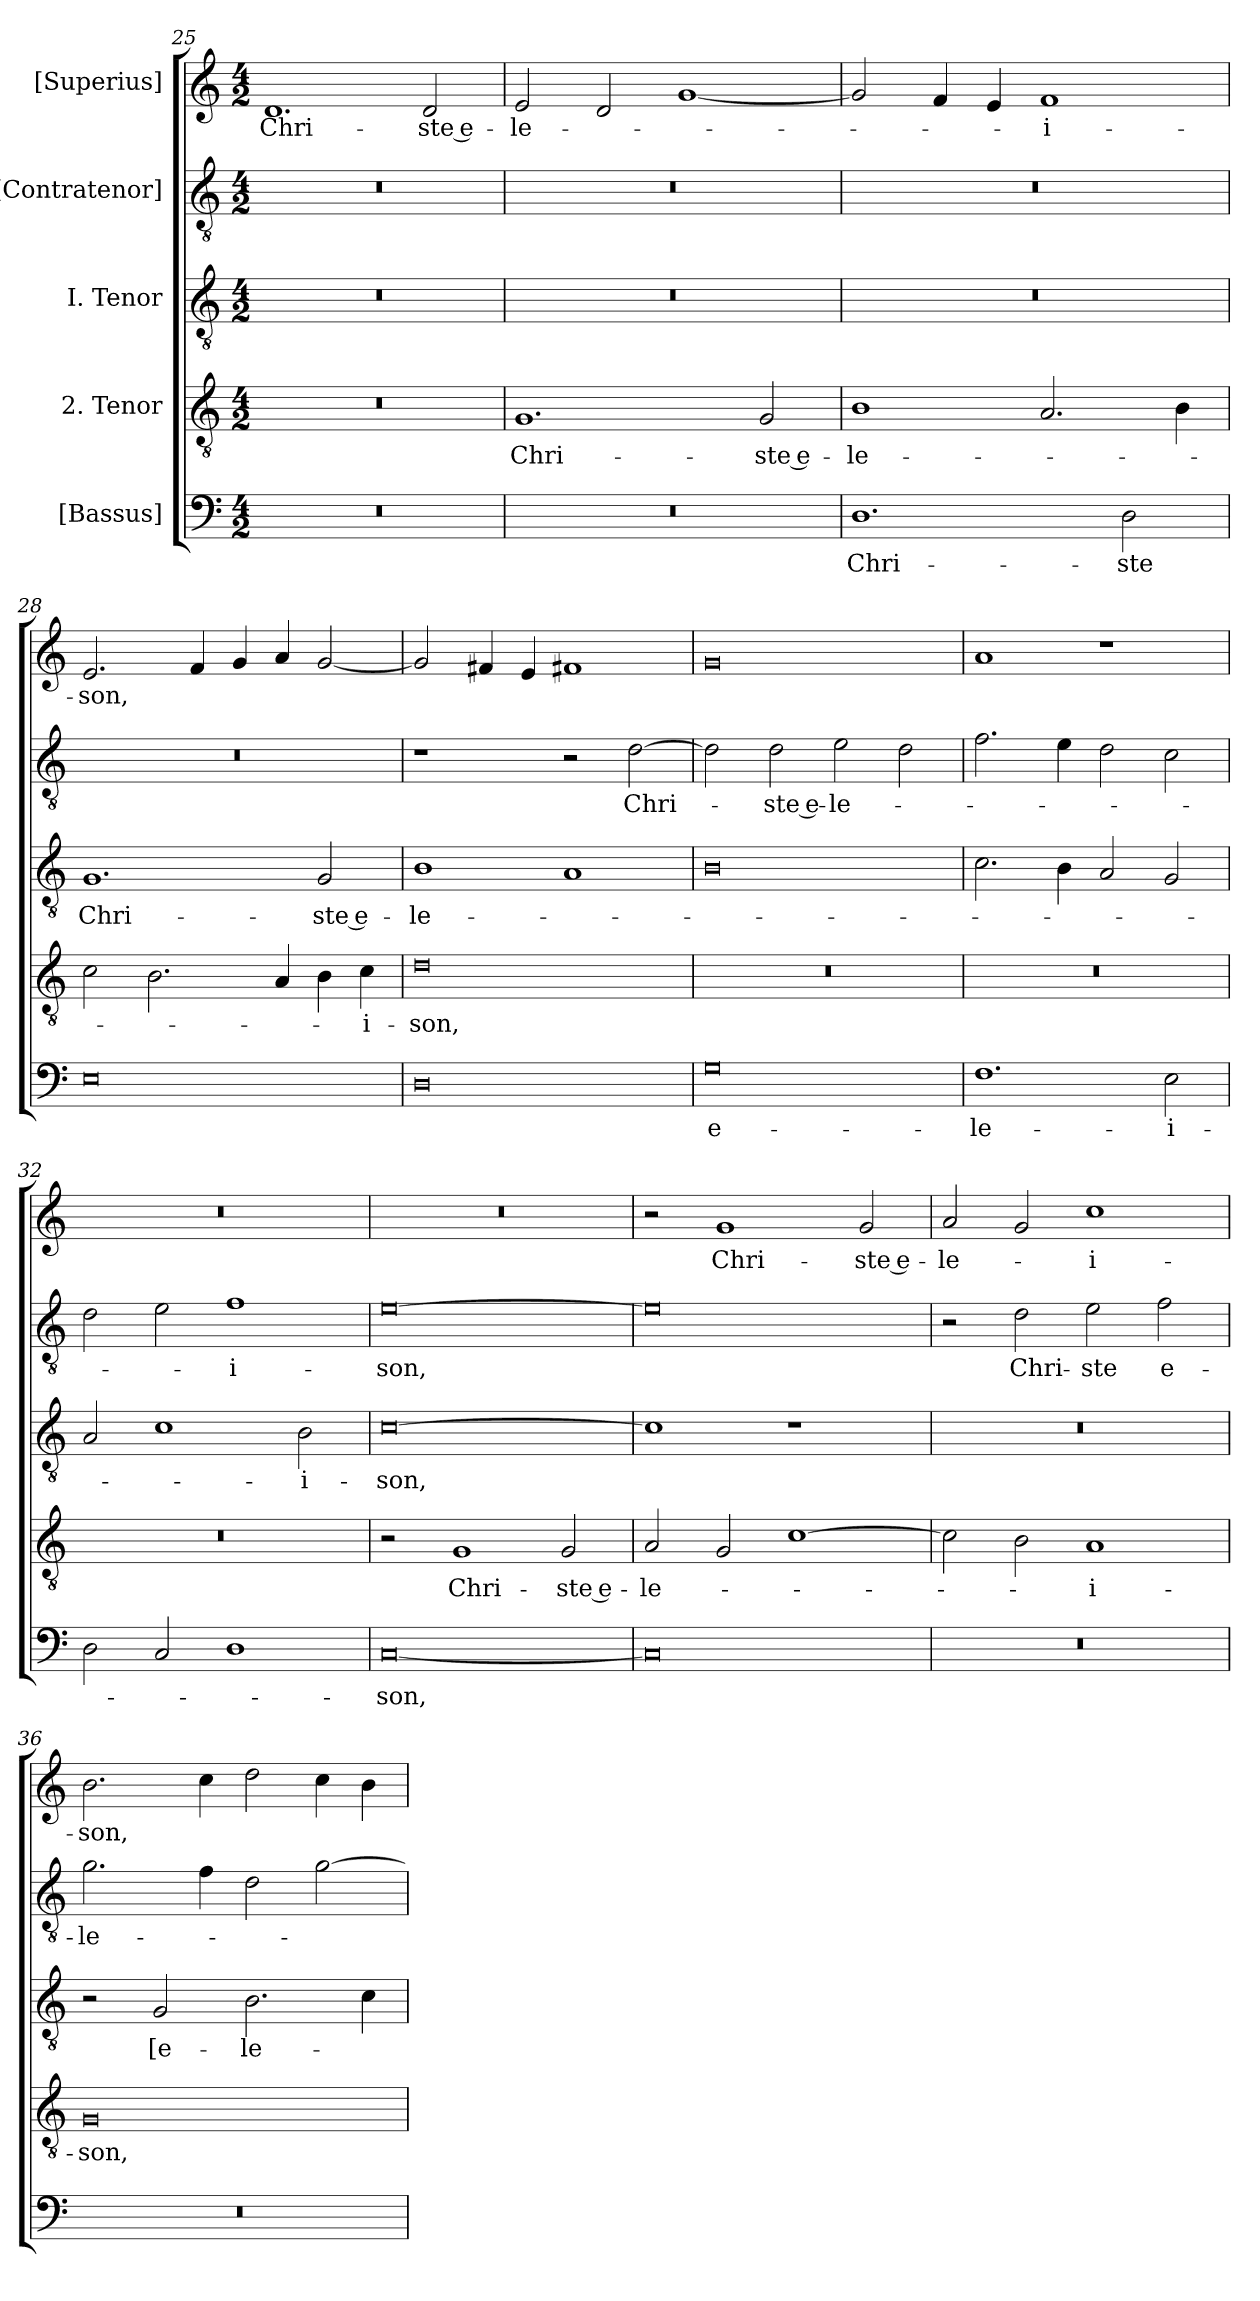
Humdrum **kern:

**kern	**text	**kern	**text	**kern	**text	**kern	**text	**kern	**text
*part5	*part5	*part4	*part4	*part3	*part3	*part2	*part2	*part1	*part1
*staff5	*staff5	*staff4	*staff4	*staff3	*staff3	*staff2	*staff2	*staff1	*staff1
*I"[Bassus]	*	*I"2. Tenor	*	*I"I. Tenor	*	*I"[Contratenor]	*	*I"[Superius]	*
*clefF4	*	*clefGv2	*	*clefGv2	*	*clefGv2	*	*clefG2	*
*k[]	*	*k[]	*	*k[]	*	*k[]	*	*k[]	*
*M4/2	*	*M4/2	*	*M4/2	*	*M4/2	*	*M4/2	*
=25	=25	=25	=25	=25	=25	=25	=25	=25	=25
0r	.	0r	.	0r	.	0r	.	1.d/	Chri-
.	.	.	.	.	.	.	.	2d/	-ste e-
=26	=26	=26	=26	=26	=26	=26	=26	=26	=26
0r	.	1.G/	Chri-	0r	.	0r	.	2e/	-le-
.	.	.	.	.	.	.	.	2d/	.
.	.	.	.	.	.	.	.	[1g/	.
.	.	2G/	-ste e-	.	.	.	.	.	.
=27	=27	=27	=27	=27	=27	=27	=27	=27	=27
1.D\	Chri-	1B\	-le-	0r	.	0r	.	2g/]	.
.	.	.	.	.	.	.	.	4f/	.
.	.	.	.	.	.	.	.	4e/	.
.	.	2.A/	.	.	.	.	.	1f/	-i-
2D\	-ste	.	.	.	.	.	.	.	.
.	.	4B\	.	.	.	.	.	.	.
=28	=28	=28	=28	=28	=28	=28	=28	=28	=28
0E\	.	2c\	.	1.G/	Chri-	0r	.	2.e/	-son,
.	.	2.B\	.	.	.	.	.	.	.
.	.	.	.	.	.	.	.	4f/	.
.	.	.	.	.	.	.	.	4g/	.
.	.	4A/	.	.	.	.	.	4a/	.
.	.	4B\	.	2G/	-ste e-	.	.	[2g/	.
.	.	4c\	-i-	.	.	.	.	.	.
=29	=29	=29	=29	=29	=29	=29	=29	=29	=29
0D\	.	0d\	-son,	1B\	-le-	1r	.	2g/]	.
.	.	.	.	.	.	.	.	4f#X/	.
.	.	.	.	.	.	.	.	4e/	.
.	.	.	.	1A/	.	2r	.	1f#X/	.
.	.	.	.	.	.	[2d\	Chri-	.	.
=30	=30	=30	=30	=30	=30	=30	=30	=30	=30
0G\	e-	0r	.	0B\	.	2d\]	.	0g/	.
.	.	.	.	.	.	2d\	-ste e-	.	.
.	.	.	.	.	.	2e\	-le-	.	.
.	.	.	.	.	.	2d\	.	.	.
=31	=31	=31	=31	=31	=31	=31	=31	=31	=31
1.F\	-le-	0r	.	2.c\	.	2.f\	.	1a/	.
.	.	.	.	4B\	.	4e\	.	.	.
.	.	.	.	2A/	.	2d\	.	1r	.
2E\	-i-	.	.	2G/	.	2c\	.	.	.
=32	=32	=32	=32	=32	=32	=32	=32	=32	=32
2D\	.	0r	.	2A/	.	2d\	.	0r	.
2C/	.	.	.	1c\	.	2e\	.	.	.
1D\	.	.	.	.	.	1f\	-i-	.	.
.	.	.	.	2B\	-i-	.	.	.	.
=33	=33	=33	=33	=33	=33	=33	=33	=33	=33
[0C/	-son,	2r	.	[0c\	-son,	[0e\	-son,	0r	.
.	.	1G/	Chri-	.	.	.	.	.	.
.	.	2G/	-ste e-	.	.	.	.	.	.
=34	=34	=34	=34	=34	=34	=34	=34	=34	=34
0C/]	.	2A/	-le-	1c\]	.	0e\]	.	2r	.
.	.	2G/	.	.	.	.	.	1g/	Chri-
.	.	[1c\	.	1r	.	.	.	.	.
.	.	.	.	.	.	.	.	2g/	-ste e-
=35	=35	=35	=35	=35	=35	=35	=35	=35	=35
0r	.	2c\]	.	0r	.	2r	.	2a/	-le-
.	.	2B\	.	.	.	2d\	Chri-	2g/	.
.	.	1A/	-i-	.	.	2e\	-ste	1cc\	-i-
.	.	.	.	.	.	2f\	e-	.	.
=36	=36	=36	=36	=36	=36	=36	=36	=36	=36
0r	.	0G/	-son,	2r	.	2.g\	-le-	2.b\	-son,
.	.	.	.	2G/	[e-	.	.	.	.
.	.	.	.	.	.	4f\	.	4cc\	.
.	.	.	.	2.B\	-le-	2d\	.	2dd\	.
.	.	.	.	.	.	[2g\	.	4cc\	.
.	.	.	.	4c\	.	.	.	4b\	.
=	=	=	=	=	=	=	=	=	=
*-	*-	*-	*-	*-	*-	*-	*-	*-	*-
